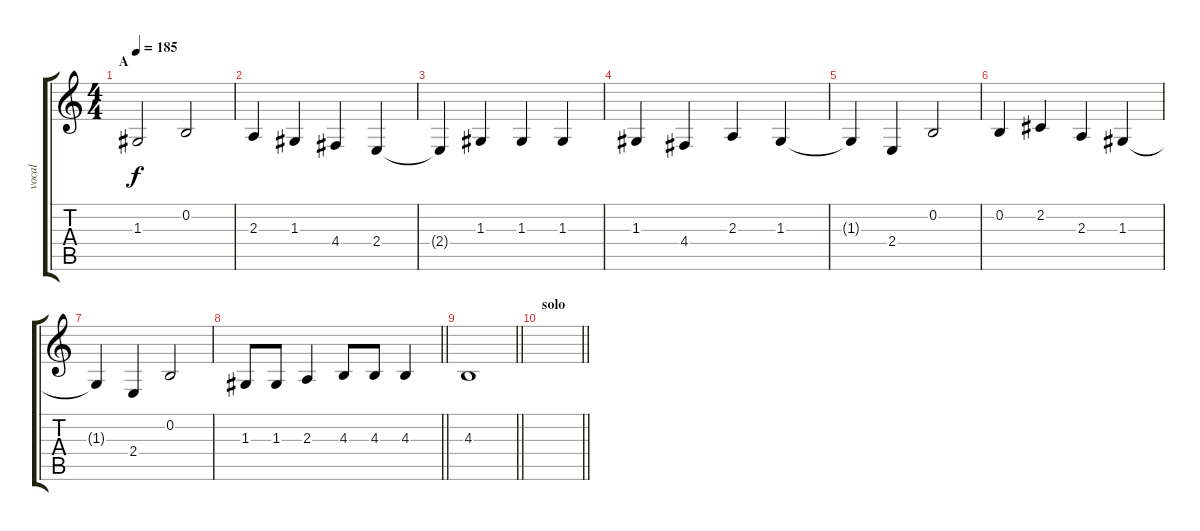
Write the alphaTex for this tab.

\track ("vocal" "vocal") {instrument violin}
\staff {score tabs}
\tuning (E4 B3 G3 D3 A2 E2) {hide}
\ts (4 4)
\section ("" "A")
\tempo 185
\clef g2
\ks c
1.3.2{dy f} 0.2.2 |
2.3.4 1.3.4 4.4.4 2.4.4 |
2.4{t}.4 1.3.4 1.3.4 1.3.4 |
1.3.4 4.4.4 2.3.4 1.3.4 |
1.3{t}.4 2.4.4 0.2.2 |
0.2.4 2.2.4 2.3.4 1.3.4 |
1.3{t}.4 2.4.4 0.2.2 |
\barLineRight lightlight
1.3.8 1.3.8 2.3.4 4.3.8 4.3.8 4.3.4 |
\barLineRight lightlight
4.3.1 |
\section ("" "solo")
\barLineRight lightlight
